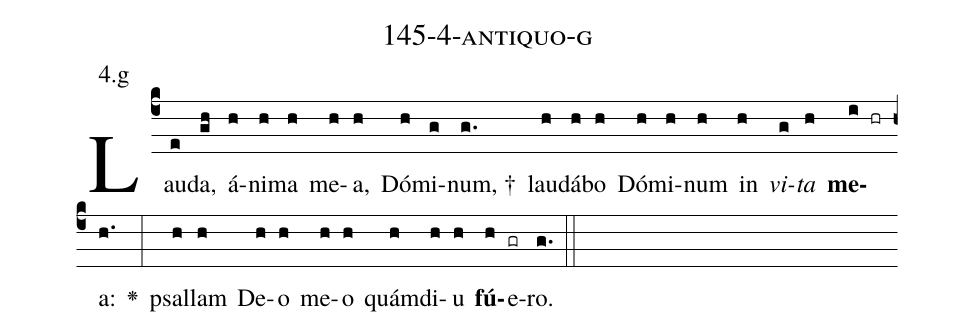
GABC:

name: 145-4-antiquo-g;
annotation: 4.g;
%%
(c4)Lau(e)da,(gh) á(h)ni(h)ma(h) me(h)a,(h) Dó(h)mi(g)num, †(g.) lau(h)dá(h)bo(h) Dó(h)mi(h)num(h) in(h) <i>vi</i>(g)<i>ta</i>(h) <b>me</b>(i hr)a:(h.) <v>\greheightstar</v>(:) psal(h)lam(h) De(h)o(h) me(h)o(h) quám(h)di(h)u(h) <b>fú</b>(h)e(gr)ro.(g.) (::)


%E(h) u(h) o(h) u(h) a(h) e.(g.) (::)
